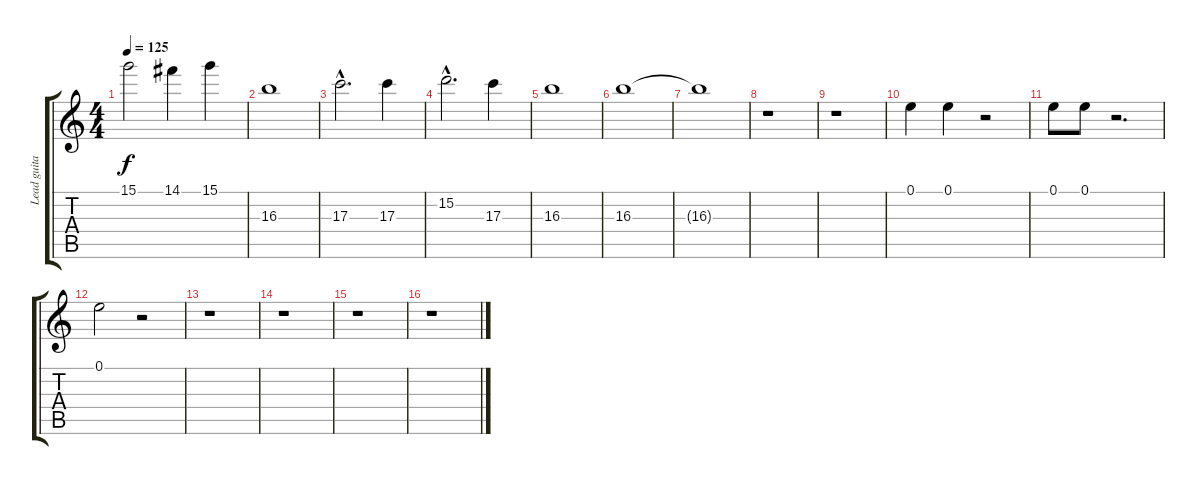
\track ("Lead guitar II" "Lead guita") {instrument distortionguitar}
\staff {score tabs}
\tuning (E4 B3 G3 D3 A2 E2) {hide}
\ts (4 4)
\tempo 125
\clef g2
\ks c
15.1.2{dy f} 14.1.4 15.1.4 |
16.3.1 |
17.3{hac}.2{d} 17.3.4 |
15.2{hac}.2{d} 17.3.4 |
16.3.1 |
16.3.1 |
16.3{t}.1 |
r.1 |
r.1 |
0.1.4 0.1.4 r.2 |
0.1.8 0.1.8 r.2{d} |
0.1.2 r.2 |
r.1 |
r.1 |
r.1 |
r.1
